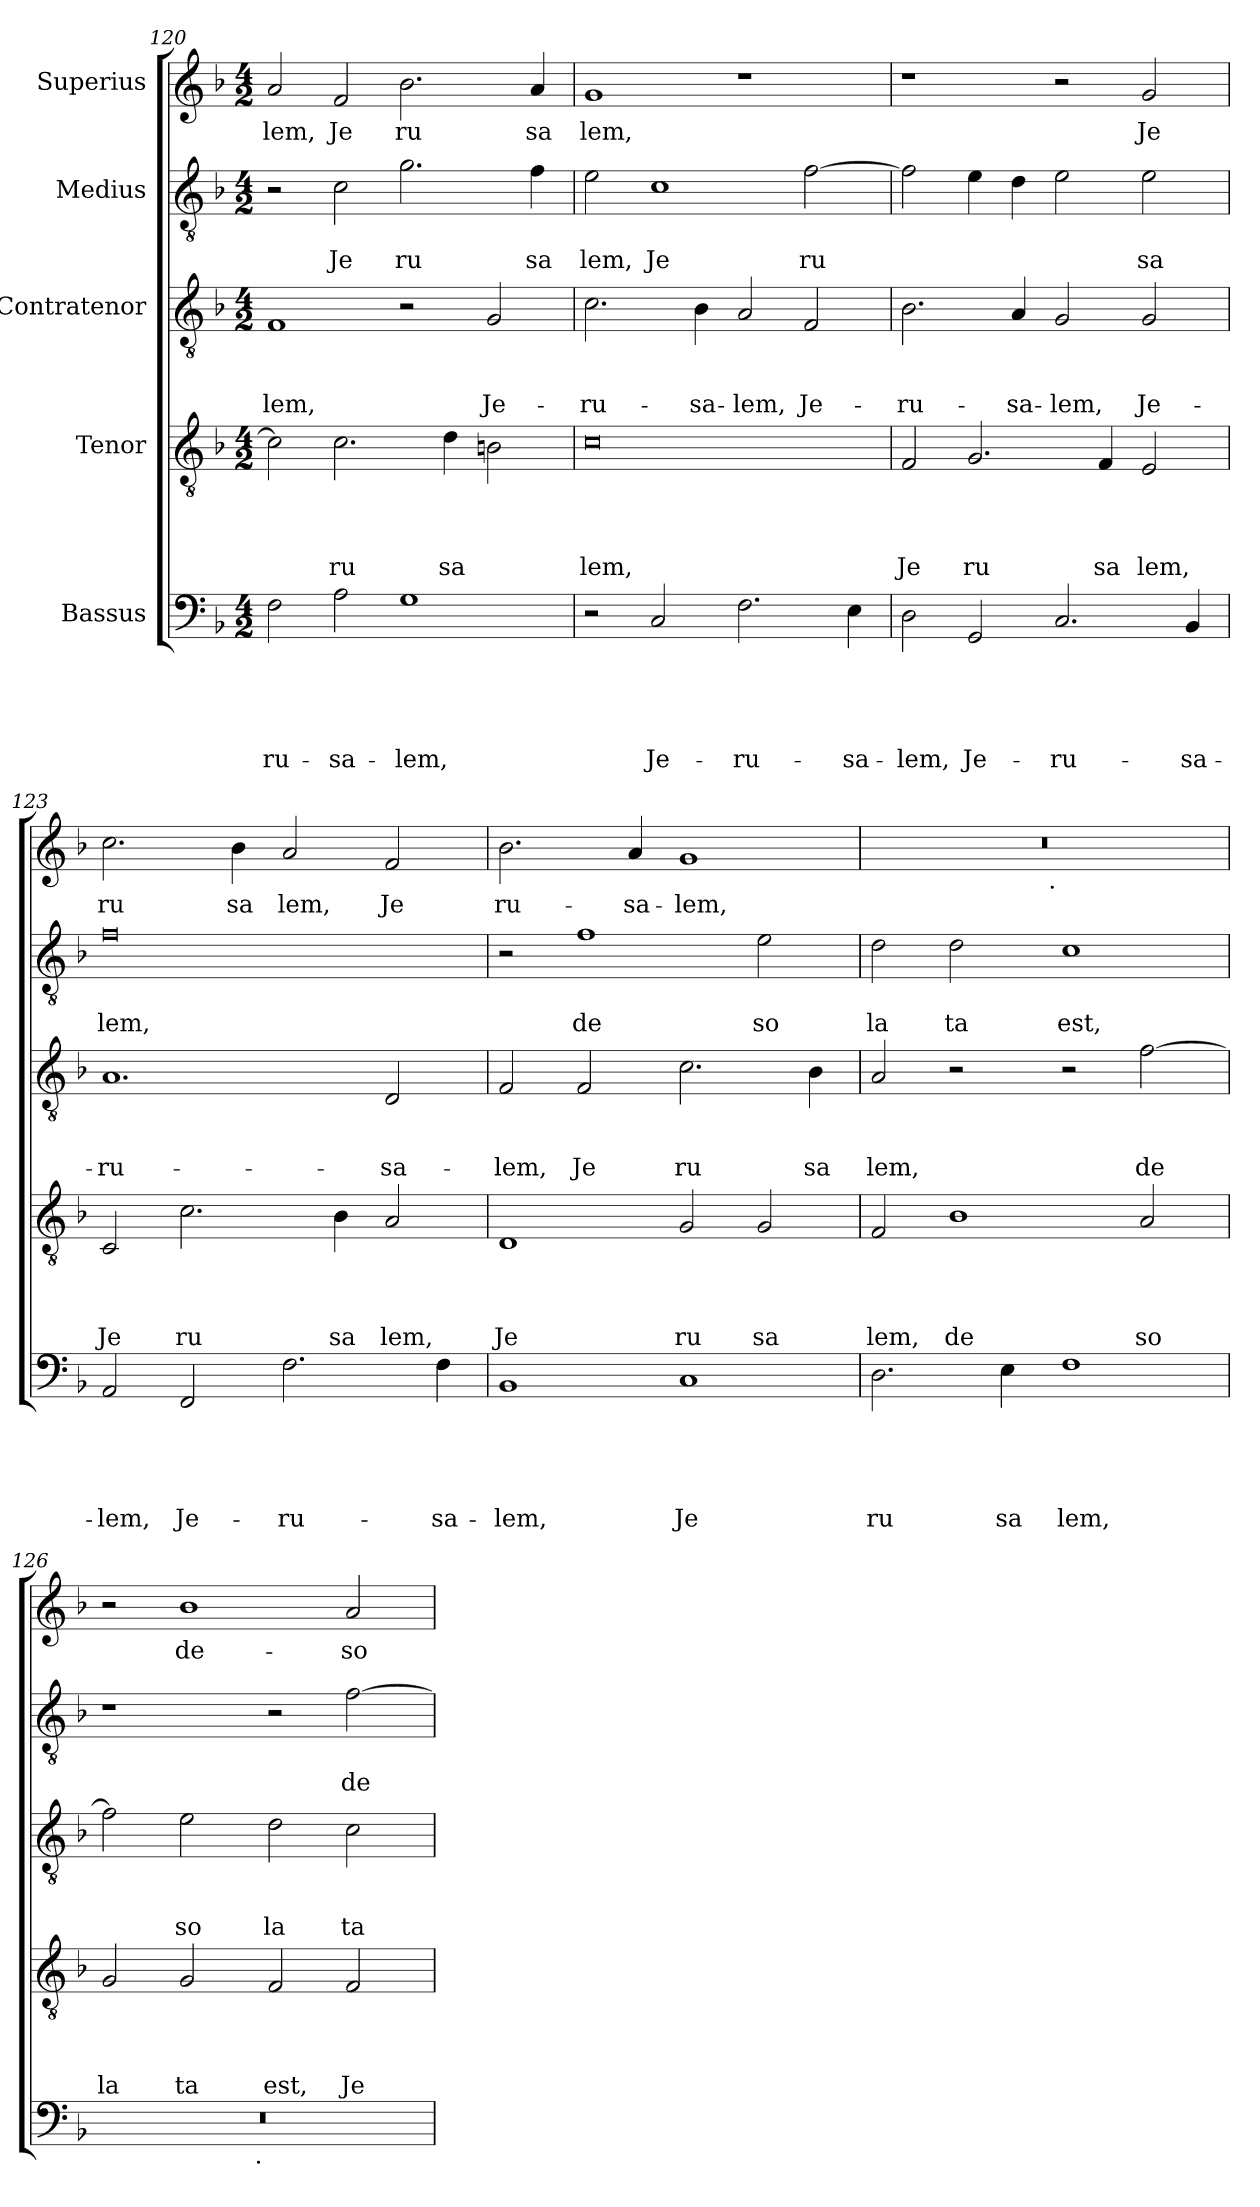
**kern	**text	**text	**text	**text	**text	**kern	**text	**text	**text	**text	**kern	**text	**text	**text	**kern	**text	**text	**kern	**text
*part5	*part5	*part5	*part5	*part5	*part5	*part4	*part4	*part4	*part4	*part4	*part3	*part3	*part3	*part3	*part2	*part2	*part2	*part1	*part1
*staff5	*staff5	*staff5	*staff5	*staff5	*staff5	*staff4	*staff4	*staff4	*staff4	*staff4	*staff3	*staff3	*staff3	*staff3	*staff2	*staff2	*staff2	*staff1	*staff1
*I"Bassus	*	*	*	*	*	*I"Tenor	*	*	*	*	*I"Contratenor	*	*	*	*I"Medius	*	*	*I"Superius	*
*clefF4	*	*	*	*	*	*clefGv2	*	*	*	*	*clefGv2	*	*	*	*clefGv2	*	*	*clefG2	*
*ITrd-3c-5	*	*	*	*	*	*	*	*	*	*	*ITrd-3c-5	*	*	*	*ITrd-3c-5	*	*	*ITrd-3c-5	*
*k[b-e-]	*	*	*	*	*	*k[b-]	*	*	*	*	*k[b-e-]	*	*	*	*k[b-e-]	*	*	*k[b-e-]	*
*B-:	*	*	*	*	*	*F:	*	*	*	*	*B-:	*	*	*	*B-:	*	*	*B-:	*
*M4/2	*	*	*	*	*	*M4/2	*	*	*	*	*M4/2	*	*	*	*M4/2	*	*	*M4/2	*
=120	=120	=120	=120	=120	=120	=120	=120	=120	=120	=120	=120	=120	=120	=120	=120	=120	=120	=120	=120
!	!	!	!	!	!LO:LY:b	!	!	!	!	!	!	!	!	!LO:LY:b	!	!	!	!	!LO:LY:b
2B-\	.	.	.	.	-ru-	2c\]	.	.	.	.	1B-	.	.	-lem,	2r	.	.	2dd/	lem,
!	!	!	!	!	!LO:LY:b	!	!	!	!	!LO:LY:b	!	!	!	!	!	!	!LO:LY:b	!	!LO:LY:b
2d\	.	.	.	.	-sa-	2.c\	.	.	.	ru	.	.	.	.	2f\	.	Je	2b-/	Je
!	!	!	!	!	!LO:LY:b	!	!	!	!	!	!	!	!	!	!	!	!LO:LY:b	!	!LO:LY:b
1c	.	.	.	.	-lem,	.	.	.	.	.	2r	.	.	.	2.cc\	.	ru	2.ee-\	ru
!	!	!	!	!	!	!	!	!	!	!LO:LY:b	!	!	!	!	!	!	!	!	!
.	.	.	.	.	.	4d\	.	.	.	sa	.	.	.	.	.	.	.	.	.
!	!	!	!	!	!	!	!	!	!	!	!	!	!	!LO:LY:b	!	!	!	!	!
.	.	.	.	.	.	2Bn\	.	.	.	.	2c/	.	.	Je-	.	.	.	.	.
!	!	!	!	!	!	!	!	!	!	!	!	!	!	!	!	!	!LO:LY:b	!	!LO:LY:b
.	.	.	.	.	.	.	.	.	.	.	.	.	.	.	4b-\	.	sa	4dd/	sa
=121	=121	=121	=121	=121	=121	=121	=121	=121	=121	=121	=121	=121	=121	=121	=121	=121	=121	=121	=121
!	!	!	!	!	!	!	!	!	!	!LO:LY:b	!	!	!	!LO:LY:b	!	!	!LO:LY:b	!	!LO:LY:b
2r	.	.	.	.	.	0c	.	.	.	lem,	2.f\	.	.	-ru-	2a\	.	lem,	1cc	lem,
!	!	!	!	!	!LO:LY:b	!	!	!	!	!	!	!	!	!	!	!	!LO:LY:b	!	!
2F/	.	.	.	.	Je-	.	.	.	.	.	.	.	.	.	1f	.	Je	.	.
!	!	!	!	!	!	!	!	!	!	!	!	!	!	!LO:LY:b	!	!	!	!	!
.	.	.	.	.	.	.	.	.	.	.	4e-\	.	.	-sa-	.	.	.	.	.
!	!	!	!	!	!LO:LY:b	!	!	!	!	!	!	!	!	!LO:LY:b	!	!	!	!	!
2.B-\	.	.	.	.	-ru-	.	.	.	.	.	2d/	.	.	-lem,	.	.	.	1r	.
!	!	!	!	!	!	!	!	!	!	!	!	!	!	!LO:LY:b	!	!	!LO:LY:b	!	!
.	.	.	.	.	.	.	.	.	.	.	2B-/	.	.	Je-	[>2b-\	.	ru	.	.
!	!	!	!	!	!LO:LY:b	!	!	!	!	!	!	!	!	!	!	!	!	!	!
4A\	.	.	.	.	-sa-	.	.	.	.	.	.	.	.	.	.	.	.	.	.
=122	=122	=122	=122	=122	=122	=122	=122	=122	=122	=122	=122	=122	=122	=122	=122	=122	=122	=122	=122
!	!	!	!	!	!LO:LY:b	!	!	!	!	!LO:LY:b	!	!	!	!LO:LY:b	!	!	!	!	!
2G\	.	.	.	.	-lem,	2F/	.	.	.	Je	2.e-\	.	.	-ru-	2b-\]	.	.	1r	.
!	!	!	!	!	!LO:LY:b	!	!	!	!	!LO:LY:b	!	!	!	!	!	!	!	!	!
2C/	.	.	.	.	Je-	2.G/	.	.	.	ru	.	.	.	.	4a\	.	.	.	.
!	!	!	!	!	!	!	!	!	!	!	!	!	!	!LO:LY:b	!	!	!	!	!
.	.	.	.	.	.	.	.	.	.	.	4d/	.	.	-sa-	4g\	.	.	.	.
!	!	!	!	!	!LO:LY:b	!	!	!	!	!	!	!	!	!LO:LY:b	!	!	!	!	!
2.F/	.	.	.	.	-ru-	.	.	.	.	.	2c/	.	.	-lem,	2a\	.	.	2r	.
!	!	!	!	!	!	!	!	!	!	!LO:LY:b	!	!	!	!	!	!	!	!	!
.	.	.	.	.	.	4F/	.	.	.	sa	.	.	.	.	.	.	.	.	.
!	!	!	!	!	!	!	!	!	!	!LO:LY:b	!	!	!	!LO:LY:b	!	!	!LO:LY:b	!	!LO:LY:b
.	.	.	.	.	.	2E/	.	.	.	lem,	2c/	.	.	Je-	2a\	.	sa	2cc/	Je
!	!	!	!	!	!LO:LY:b	!	!	!	!	!	!	!	!	!	!	!	!	!	!
4E-/	.	.	.	.	-sa-	.	.	.	.	.	.	.	.	.	.	.	.	.	.
=123	=123	=123	=123	=123	=123	=123	=123	=123	=123	=123	=123	=123	=123	=123	=123	=123	=123	=123	=123
!	!	!	!	!	!LO:LY:b	!	!	!	!	!LO:LY:b	!	!	!	!LO:LY:b	!	!	!LO:LY:b	!	!LO:LY:b
2D/	.	.	.	.	-lem,	2C/	.	.	.	Je	1.d	.	.	-ru-	0b-	.	lem,	2.ff\	ru
!	!	!	!	!	!LO:LY:b	!	!	!	!	!LO:LY:b	!	!	!	!	!	!	!	!	!
2BB-/	.	.	.	.	Je-	2.c\	.	.	.	ru	.	.	.	.	.	.	.	.	.
!	!	!	!	!	!	!	!	!	!	!	!	!	!	!	!	!	!	!	!LO:LY:b
.	.	.	.	.	.	.	.	.	.	.	.	.	.	.	.	.	.	4ee-\	sa
!	!	!	!	!	!LO:LY:b	!	!	!	!	!	!	!	!	!	!	!	!	!	!LO:LY:b
2.B-\	.	.	.	.	-ru-	.	.	.	.	.	.	.	.	.	.	.	.	2dd/	lem,
!	!	!	!	!	!	!	!	!	!	!LO:LY:b	!	!	!	!	!	!	!	!	!
.	.	.	.	.	.	4B-\	.	.	.	sa	.	.	.	.	.	.	.	.	.
!	!	!	!	!	!	!	!	!	!	!LO:LY:b	!	!	!	!LO:LY:b	!	!	!	!	!LO:LY:b
.	.	.	.	.	.	2A/	.	.	.	lem,	2G/	.	.	-sa-	.	.	.	2b-/	Je
!	!	!	!	!	!LO:LY:b	!	!	!	!	!	!	!	!	!	!	!	!	!	!
4B-\	.	.	.	.	-sa-	.	.	.	.	.	.	.	.	.	.	.	.	.	.
!!LO:LB:g=z
=124	=124	=124	=124	=124	=124	=124	=124	=124	=124	=124	=124	=124	=124	=124	=124	=124	=124	=124	=124
!	!	!	!	!	!LO:LY:b	!	!	!	!	!LO:LY:b	!	!	!	!LO:LY:b	!	!	!	!	!LO:LY:b
1E-	.	.	.	.	-lem,	1D	.	.	.	Je	2B-/	.	.	-lem,	2r	.	.	2.ee-\	ru-
!	!	!	!	!	!	!	!	!	!	!	!	!	!	!LO:LY:b	!	!	!LO:LY:b	!	!
.	.	.	.	.	.	.	.	.	.	.	2B-/	.	.	Je	1b-	.	de	.	.
!	!	!	!	!	!	!	!	!	!	!	!	!	!	!	!	!	!	!	!LO:LY:b
.	.	.	.	.	.	.	.	.	.	.	.	.	.	.	.	.	.	4dd/	-sa-
!	!	!	!	!	!LO:LY:b	!	!	!	!	!LO:LY:b	!	!	!	!LO:LY:b	!	!	!	!	!LO:LY:b
1F	.	.	.	.	Je	2G/	.	.	.	ru	2.f\	.	.	ru	.	.	.	1cc	-lem,
!	!	!	!	!	!	!	!	!	!	!LO:LY:b	!	!	!	!	!	!	!LO:LY:b	!	!
.	.	.	.	.	.	2G/	.	.	.	sa	.	.	.	.	2a\	.	so	.	.
!	!	!	!	!	!	!	!	!	!	!	!	!	!	!LO:LY:b	!	!	!	!	!
.	.	.	.	.	.	.	.	.	.	.	4e-\	.	.	sa	.	.	.	.	.
=125	=125	=125	=125	=125	=125	=125	=125	=125	=125	=125	=125	=125	=125	=125	=125	=125	=125	=125	=125
!	!	!	!	!	!LO:LY:b	!	!	!	!	!LO:LY:b	!	!	!	!LO:LY:b	!	!	!LO:LY:b	!	!
*	*	*	*	*	*	*	*	*	*	*	*	*	*	*	*	*	*	*^	*
2.G\	.	.	.	.	ru	2F/	.	.	.	lem,	2d/	.	.	lem,	2g\	.	la	0r	2ryy	.
!	!	!	!	!	!	!	!	!	!	!LO:LY:b	!	!	!	!	!	!	!LO:LY:b	!	!	!
.	.	.	.	.	.	1B-	.	.	.	de	2r	.	.	.	2g\	.	ta	.	4...ryy	.
!	!	!	!	!	!LO:LY:b	!	!	!	!	!	!	!	!	!	!	!	!	!	!	!
4A\	.	.	.	.	sa	.	.	.	.	.	.	.	.	.	.	.	.	.	.	.
!	!	!	!	!	!	!	!	!	!	!	!	!	!	!	!	!	!	!	!LO:TX:b:t=.	!
.	.	.	.	.	.	.	.	.	.	.	.	.	.	.	.	.	.	.	1ryy	.
!	!	!	!	!	!LO:LY:b	!	!	!	!	!	!	!	!	!	!	!	!LO:LY:b	!	!	!
1B-	.	.	.	.	lem,	.	.	.	.	.	2r	.	.	.	1f	.	est,	.	.	.
!	!	!	!	!	!	!	!	!	!	!LO:LY:b	!	!	!	!LO:LY:b	!	!	!	!	!	!
.	.	.	.	.	.	2A/	.	.	.	so	[>2b-\	.	.	de	.	.	.	.	.	.
.	.	.	.	.	.	.	.	.	.	.	.	.	.	.	.	.	.	.	32ryy	.
=126	=126	=126	=126	=126	=126	=126	=126	=126	=126	=126	=126	=126	=126	=126	=126	=126	=126	=126	=126	=126
!	!	!	!	!	!	!	!	!	!	!LO:LY:b	!	!	!	!	!	!	!	!	!	!
*^	*	*	*	*	*	*	*	*	*	*	*	*	*	*	*	*	*	*v	*v	*
0r	2ryy	.	.	.	.	.	2G/	.	.	.	la	2b-\]	.	.	.	1r	.	.	2r	.
!	!	!	!	!	!	!	!	!	!	!	!LO:LY:b	!	!	!	!LO:LY:b	!	!	!	!	!LO:LY:b
.	4...ryy	.	.	.	.	.	2G/	.	.	.	ta	2a\	.	.	so	.	.	.	1ee-	de-
!	!LO:TX:b:t=.	!	!	!	!	!	!	!	!	!	!	!	!	!	!	!	!	!	!	!
.	1ryy	.	.	.	.	.	.	.	.	.	.	.	.	.	.	.	.	.	.	.
!	!	!	!	!	!	!	!	!	!	!	!LO:LY:b	!	!	!	!LO:LY:b	!	!	!	!	!
.	.	.	.	.	.	.	2F/	.	.	.	est,	2g\	.	.	la	2r	.	.	.	.
!	!	!	!	!	!	!	!	!	!	!	!LO:LY:b	!	!	!	!LO:LY:b	!	!	!LO:LY:b	!	!LO:LY:b
.	.	.	.	.	.	.	2F/	.	.	.	Je	2f\	.	.	ta	[>2b-\	.	de	2dd/	-so-
.	32ryy	.	.	.	.	.	.	.	.	.	.	.	.	.	.	.	.	.	.	.
*v	*v	*	*	*	*	*	*	*	*	*	*	*	*	*	*	*	*	*	*	*
=	=	=	=	=	=	=	=	=	=	=	=	=	=	=	=	=	=	=	=
*-	*-	*-	*-	*-	*-	*-	*-	*-	*-	*-	*-	*-	*-	*-	*-	*-	*-	*-	*-
